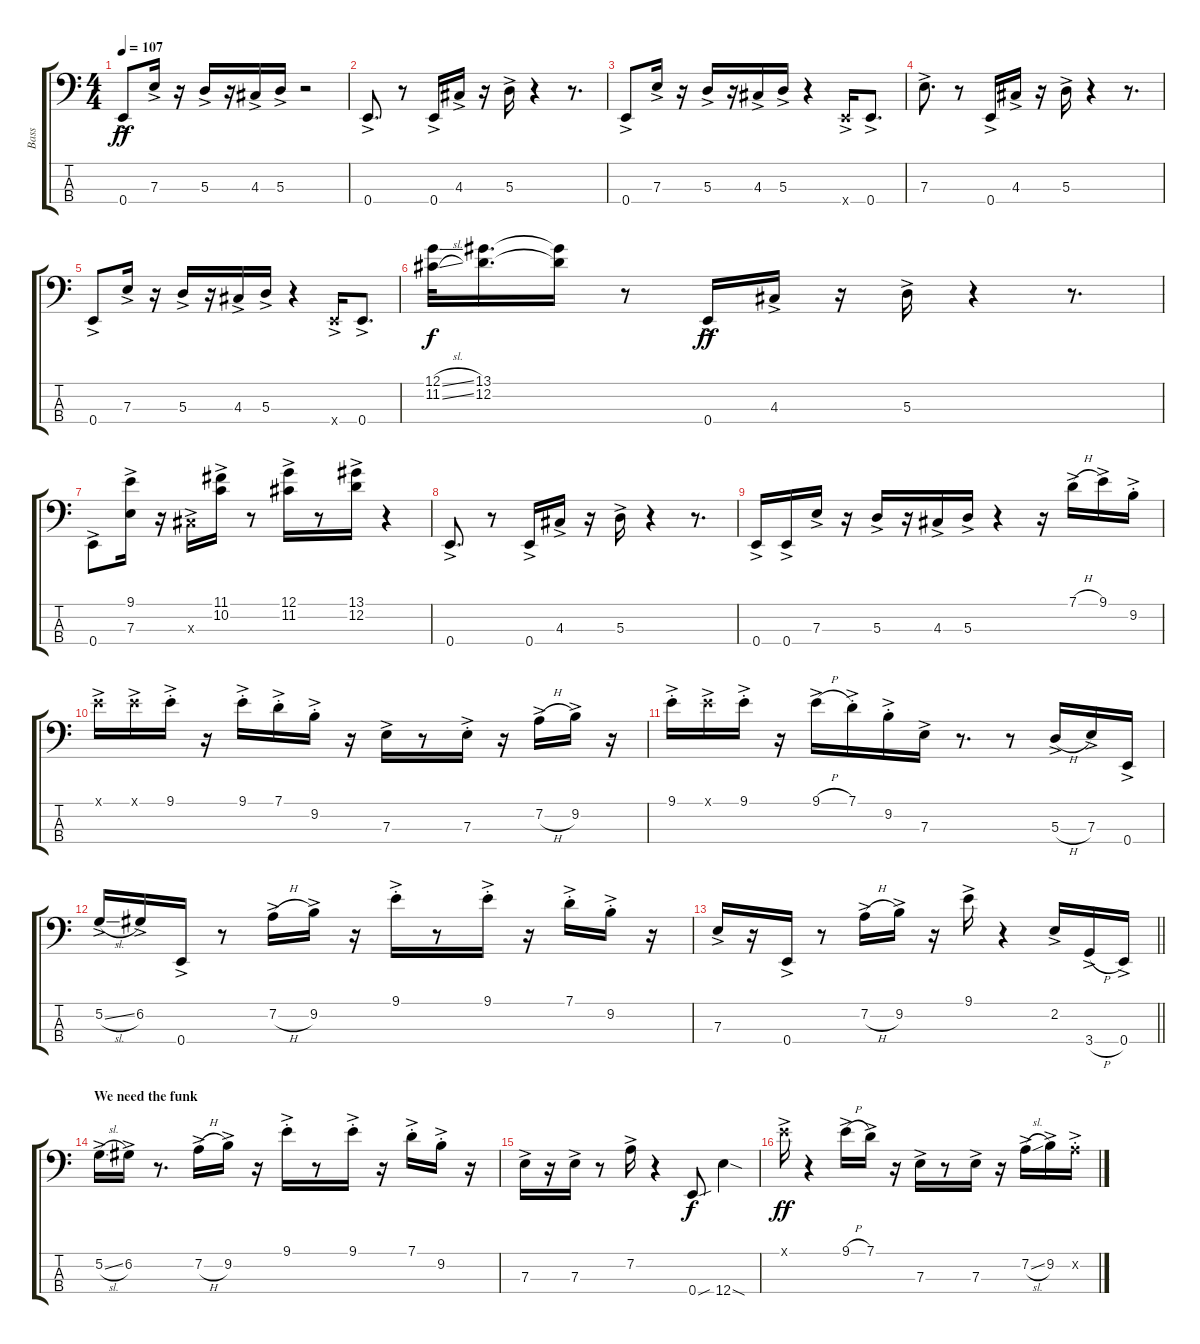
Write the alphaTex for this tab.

\track ("Bass" "Bass") {instrument electricbassfinger}
\staff {score tabs}
\tuning (G2 D2 A1 E1) {hide}
\ts (4 4)
\tempo 107
\clef f4
\ks c
0.4{ac}.8{dy ff} 7.3{ac}.16 r.16 5.3{ac}.16 r.16 4.3{ac}.16 5.3{ac}.16 r.2 |
0.4{ac}.8{d} r.8 0.4{ac}.16 4.3{ac}.16 r.16 5.3{ac}.16 r.4 r.8{d} |
0.4{ac}.8 7.3{ac}.16 r.16 5.3{ac}.16 r.16 4.3{ac}.16 5.3{ac}.16 r.4 0.4{ac x}.16 0.4{ac}.8{d} |
7.3{ac}.8{d} r.8 0.4{ac}.16 4.3{ac}.16 r.16 5.3{ac}.16 r.4 r.8{d} |
0.4{ac}.8 7.3{ac}.16 r.16 5.3{ac}.16 r.16 4.3{ac}.16 5.3{ac}.16 r.4 0.4{ac x}.16 0.4{ac}.8{d} |
(12.1{sl} 11.2{sl}).32{dy f} (13.1 12.2).16{d} (13.1{t} 12.2{t}).16 r.8 0.4{ac}.16{dy ff} 4.3{ac}.16 r.16 5.3{ac}.16 r.4 r.8{d} |
0.4{ac}.8 (9.1{ac} 7.3{ac}).16 r.16 4.3{ac x}.16 (11.1{ac} 10.2{ac}).16 r.8 (12.1{ac} 11.2{ac}).16 r.8 (13.1{ac} 12.2{ac}).16 r.4 |
0.4{ac}.8{d} r.8 0.4{ac}.16 4.3{ac}.16 r.16 5.3{ac}.16 r.4 r.8{d} |
0.4{ac}.16 0.4{ac}.16 7.3{ac}.16 r.16 5.3{ac}.16 r.16 4.3{ac}.16 5.3{ac}.16 r.4 r.16 7.1{h ac}.16 9.1{ac}.16 9.2{ac st}.16 |
9.1{ac x}.16 9.1{ac x}.16 9.1{ac st}.16 r.16 9.1{ac st}.16 7.1{ac st}.16 9.2{ac st}.16 r.16 7.3{ac}.16 r.8 7.3{ac st}.16 r.16 7.2{h ac}.16 9.2{ac}.16 r.16 |
9.1{ac st}.16 9.1{ac x}.16 9.1{ac st}.16 r.16 9.1{h ac}.16 7.1{ac st}.16 9.2{ac st}.16 7.3{ac}.16 r.8{d} r.8 5.3{h ac}.16 7.3{ac}.16 0.4{ac}.16 |
5.2{sl ac}.16 6.2{ac}.16 0.4{ac}.16 r.8 7.2{h ac}.16 9.2{ac}.16 r.16 9.1{ac st}.16 r.8 9.1{ac st}.16 r.16 7.1{ac st}.16 9.2{ac st}.16 r.16 |
\barLineRight lightlight
7.3{ac}.16 r.16 0.4{ac}.16 r.8 7.2{h ac}.16 9.2{ac}.16 r.16 9.1{ac}.16 r.4 2.2{ac}.16 3.4{h ac}.16 0.4{ac}.16 |
\section ("" "We need the funk")
5.2{sl ac}.16 6.2{ac}.16 r.8{d} 7.2{h ac}.16 9.2{ac}.16 r.16 9.1{ac st}.16 r.8 9.1{ac st}.16 r.16 7.1{ac st}.16 9.2{ac st}.16 r.16 |
7.3{ac}.16 r.16 7.3{ac}.16 r.8 7.2{ac}.16 r.4 0.4{sou}.8{dy f} 12.4{sod}.4 |
9.1{ac x}.16{dy ff} r.4 9.1{h ac}.16 7.1{ac}.16 r.16 7.3{ac}.16 r.8 7.3{ac}.16 r.16 7.2{sl ac}.16 9.2{ac}.16 7.2{ac st x}.16
